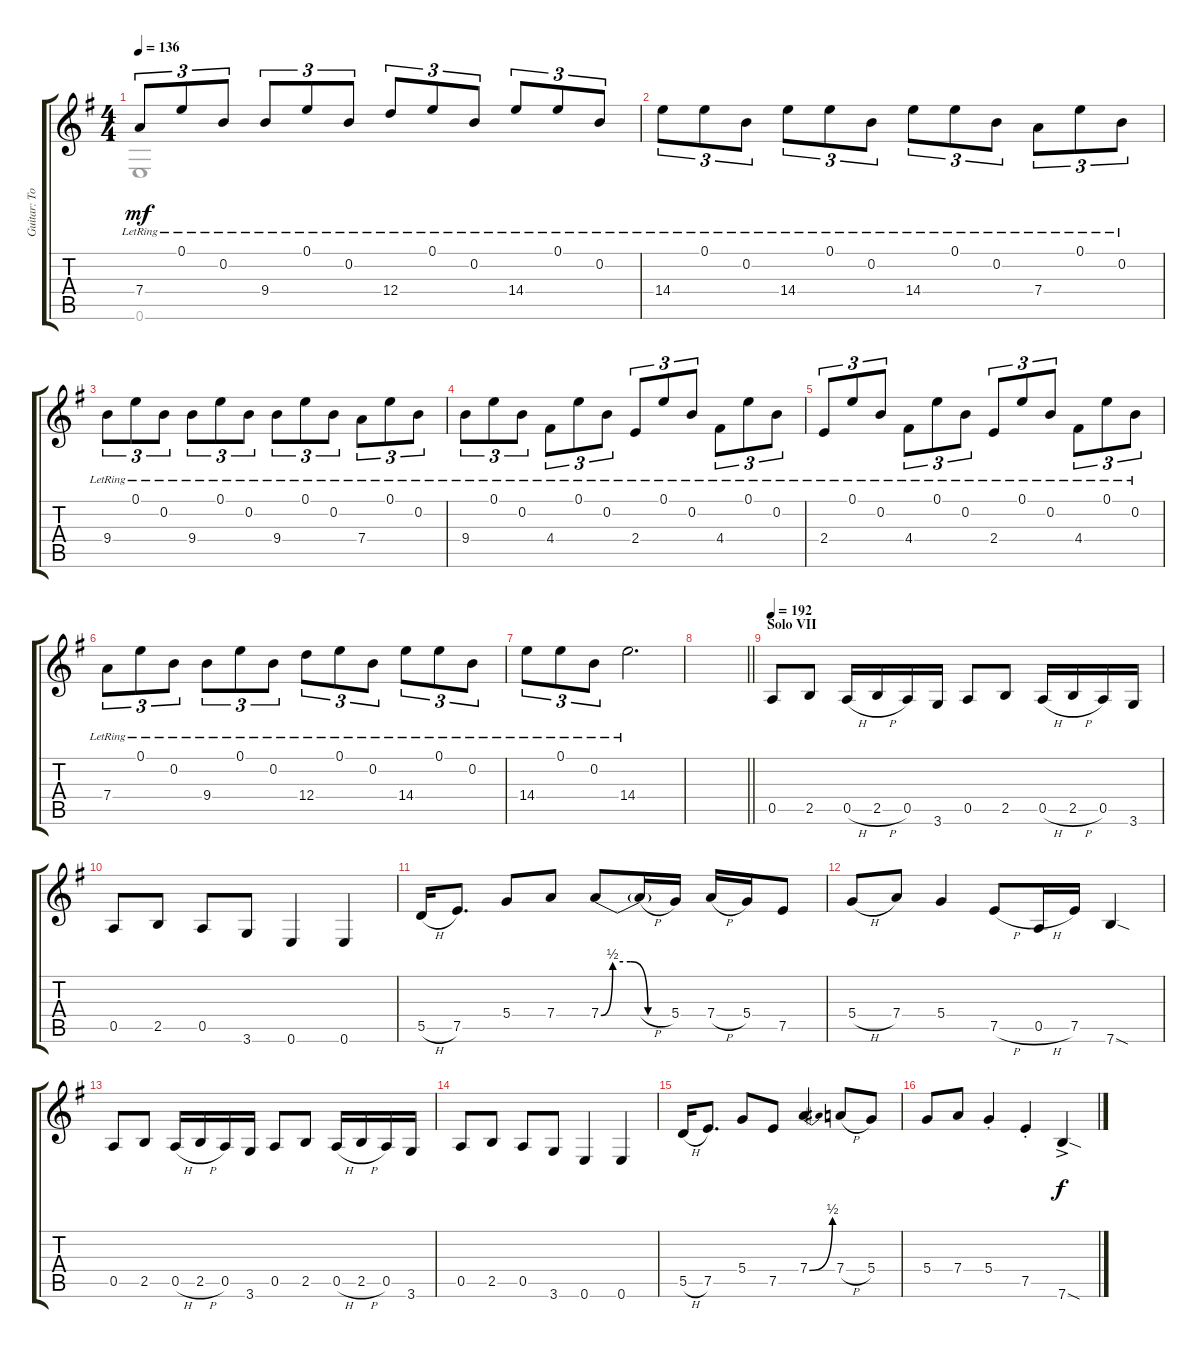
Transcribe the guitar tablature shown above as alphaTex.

\track ("Guitar: Tony" "Guitar: To") {instrument distortionguitar}
\staff {score tabs}
\tuning (E4 B3 G3 D3 A2 E2) {hide}
\voice
\ts (4 4)
\tempo 136
\clef g2
\ks g
7.4{lr}.8{tu (3 2) dy mf} 0.1{lr}.8{tu (3 2)} 0.2{lr}.8{tu (3 2)} 9.4{lr}.8{tu (3 2)} 0.1{lr}.8{tu (3 2)} 0.2{lr}.8{tu (3 2)} 12.4{lr}.8{tu (3 2)} 0.1{lr}.8{tu (3 2)} 0.2{lr}.8{tu (3 2)} 14.4{lr}.8{tu (3 2)} 0.1{lr}.8{tu (3 2)} 0.2{lr}.8{tu (3 2)} |
14.4{lr}.8{tu (3 2)} 0.1{lr}.8{tu (3 2)} 0.2{lr}.8{tu (3 2)} 14.4{lr}.8{tu (3 2)} 0.1{lr}.8{tu (3 2)} 0.2{lr}.8{tu (3 2)} 14.4{lr}.8{tu (3 2)} 0.1{lr}.8{tu (3 2)} 0.2{lr}.8{tu (3 2)} 7.4{lr}.8{tu (3 2)} 0.1{lr}.8{tu (3 2)} 0.2{lr}.8{tu (3 2)} |
9.4{lr}.8{tu (3 2)} 0.1{lr}.8{tu (3 2)} 0.2{lr}.8{tu (3 2)} 9.4{lr}.8{tu (3 2)} 0.1{lr}.8{tu (3 2)} 0.2{lr}.8{tu (3 2)} 9.4{lr}.8{tu (3 2)} 0.1{lr}.8{tu (3 2)} 0.2{lr}.8{tu (3 2)} 7.4{lr}.8{tu (3 2)} 0.1{lr}.8{tu (3 2)} 0.2{lr}.8{tu (3 2)} |
9.4{lr}.8{tu (3 2)} 0.1{lr}.8{tu (3 2)} 0.2{lr}.8{tu (3 2)} 4.4{lr}.8{tu (3 2)} 0.1{lr}.8{tu (3 2)} 0.2{lr}.8{tu (3 2)} 2.4{lr}.8{tu (3 2)} 0.1{lr}.8{tu (3 2)} 0.2{lr}.8{tu (3 2)} 4.4{lr}.8{tu (3 2)} 0.1{lr}.8{tu (3 2)} 0.2{lr}.8{tu (3 2)} |
2.4{lr}.8{tu (3 2)} 0.1{lr}.8{tu (3 2)} 0.2{lr}.8{tu (3 2)} 4.4{lr}.8{tu (3 2)} 0.1{lr}.8{tu (3 2)} 0.2{lr}.8{tu (3 2)} 2.4{lr}.8{tu (3 2)} 0.1{lr}.8{tu (3 2)} 0.2{lr}.8{tu (3 2)} 4.4{lr}.8{tu (3 2)} 0.1{lr}.8{tu (3 2)} 0.2{lr}.8{tu (3 2)} |
7.4{lr}.8{tu (3 2)} 0.1{lr}.8{tu (3 2)} 0.2{lr}.8{tu (3 2)} 9.4{lr}.8{tu (3 2)} 0.1{lr}.8{tu (3 2)} 0.2{lr}.8{tu (3 2)} 12.4{lr}.8{tu (3 2)} 0.1{lr}.8{tu (3 2)} 0.2{lr}.8{tu (3 2)} 14.4{lr}.8{tu (3 2)} 0.1{lr}.8{tu (3 2)} 0.2{lr}.8{tu (3 2)} |
14.4{lr}.8{tu (3 2)} 0.1{lr}.8{tu (3 2)} 0.2{lr}.8{tu (3 2)} 14.4{lr}.2{d} |
\barLineRight lightlight
|
\section ("" "Solo VII")
\tempo 192
0.5.8{volume 13 instrument distortionguitar} 2.5.8 0.5{h}.16 2.5{h}.16 0.5.16 3.6.16 0.5.8 2.5.8 0.5{h}.16 2.5{h}.16 0.5.16 3.6.16 |
0.5.8 2.5.8 0.5.8 3.6.8 0.6.4 0.6.4 |
5.5{h}.16 7.5.8{d} 5.4.8 7.4.8 7.4{be (custom 0 0 10 2 25 2 40 0 60 0)}.8 7.4{h t}.16 5.4.16 7.4{h}.16 5.4.16 7.5.8 |
5.4{h}.8 7.4.8 5.4.4 7.5{h}.8 0.5{h}.16 7.5.16 7.6{sod}.4 |
0.5.8 2.5.8 0.5{h}.16 2.5{h}.16 0.5.16 3.6.16 0.5.8 2.5.8 0.5{h}.16 2.5{h}.16 0.5.16 3.6.16 |
0.5.8 2.5.8 0.5.8 3.6.8 0.6.4 0.6.4 |
5.5{h}.16 7.5.8{d} 5.4.8 7.5.8 7.4{be (bend 0 0 60 2)}.4 7.4{h}.8 5.4.8 |
5.4.8 7.4.8 5.4{st}.4 7.5{st}.4 7.6{sod ac}.4{dy f}
\voice
\clef g2
\ottava regular
\simile none
\ks g
0.6{t}.1{dy mf} |
|
|
|
|
|
|
\barLineRight lightlight
|
|
|
|
|
|
|
|
